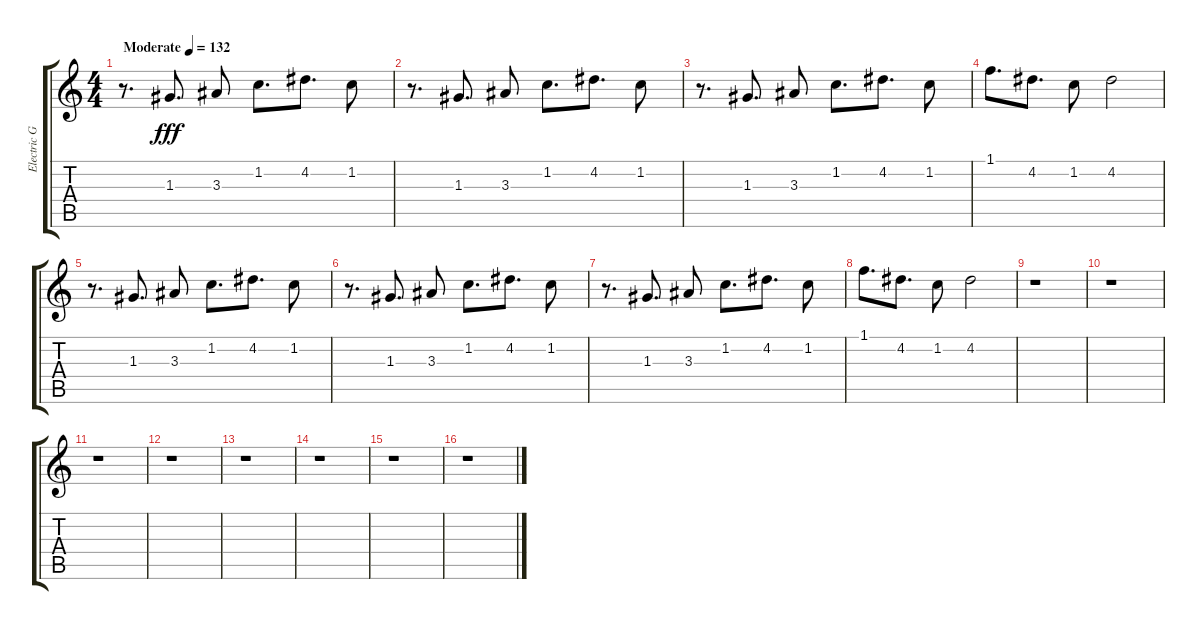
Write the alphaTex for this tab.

\track ("Electric Guitar 1" "Electric G") {instrument distortionguitar}
\staff {score tabs}
\tuning (E4 B3 G3 D3 A2 E2) {hide}
\ts (4 4)
\tempo (132 "Moderate")
\clef g2
\ks c
r.8{d dy fff instrument distortionguitar} 1.3.8{d} 3.3.8 1.2.8{d} 4.2.8{d} 1.2.8 |
r.8{d} 1.3.8{d} 3.3.8 1.2.8{d} 4.2.8{d} 1.2.8 |
r.8{d} 1.3.8{d} 3.3.8 1.2.8{d} 4.2.8{d} 1.2.8 |
1.1.8{d} 4.2.8{d} 1.2.8 4.2.2 |
r.8{d} 1.3.8{d} 3.3.8 1.2.8{d} 4.2.8{d} 1.2.8 |
r.8{d} 1.3.8{d} 3.3.8 1.2.8{d} 4.2.8{d} 1.2.8 |
r.8{d} 1.3.8{d} 3.3.8 1.2.8{d} 4.2.8{d} 1.2.8 |
1.1.8{d} 4.2.8{d} 1.2.8 4.2.2 |
r.1 |
r.1 |
r.1 |
r.1 |
r.1 |
r.1 |
r.1 |
r.1
